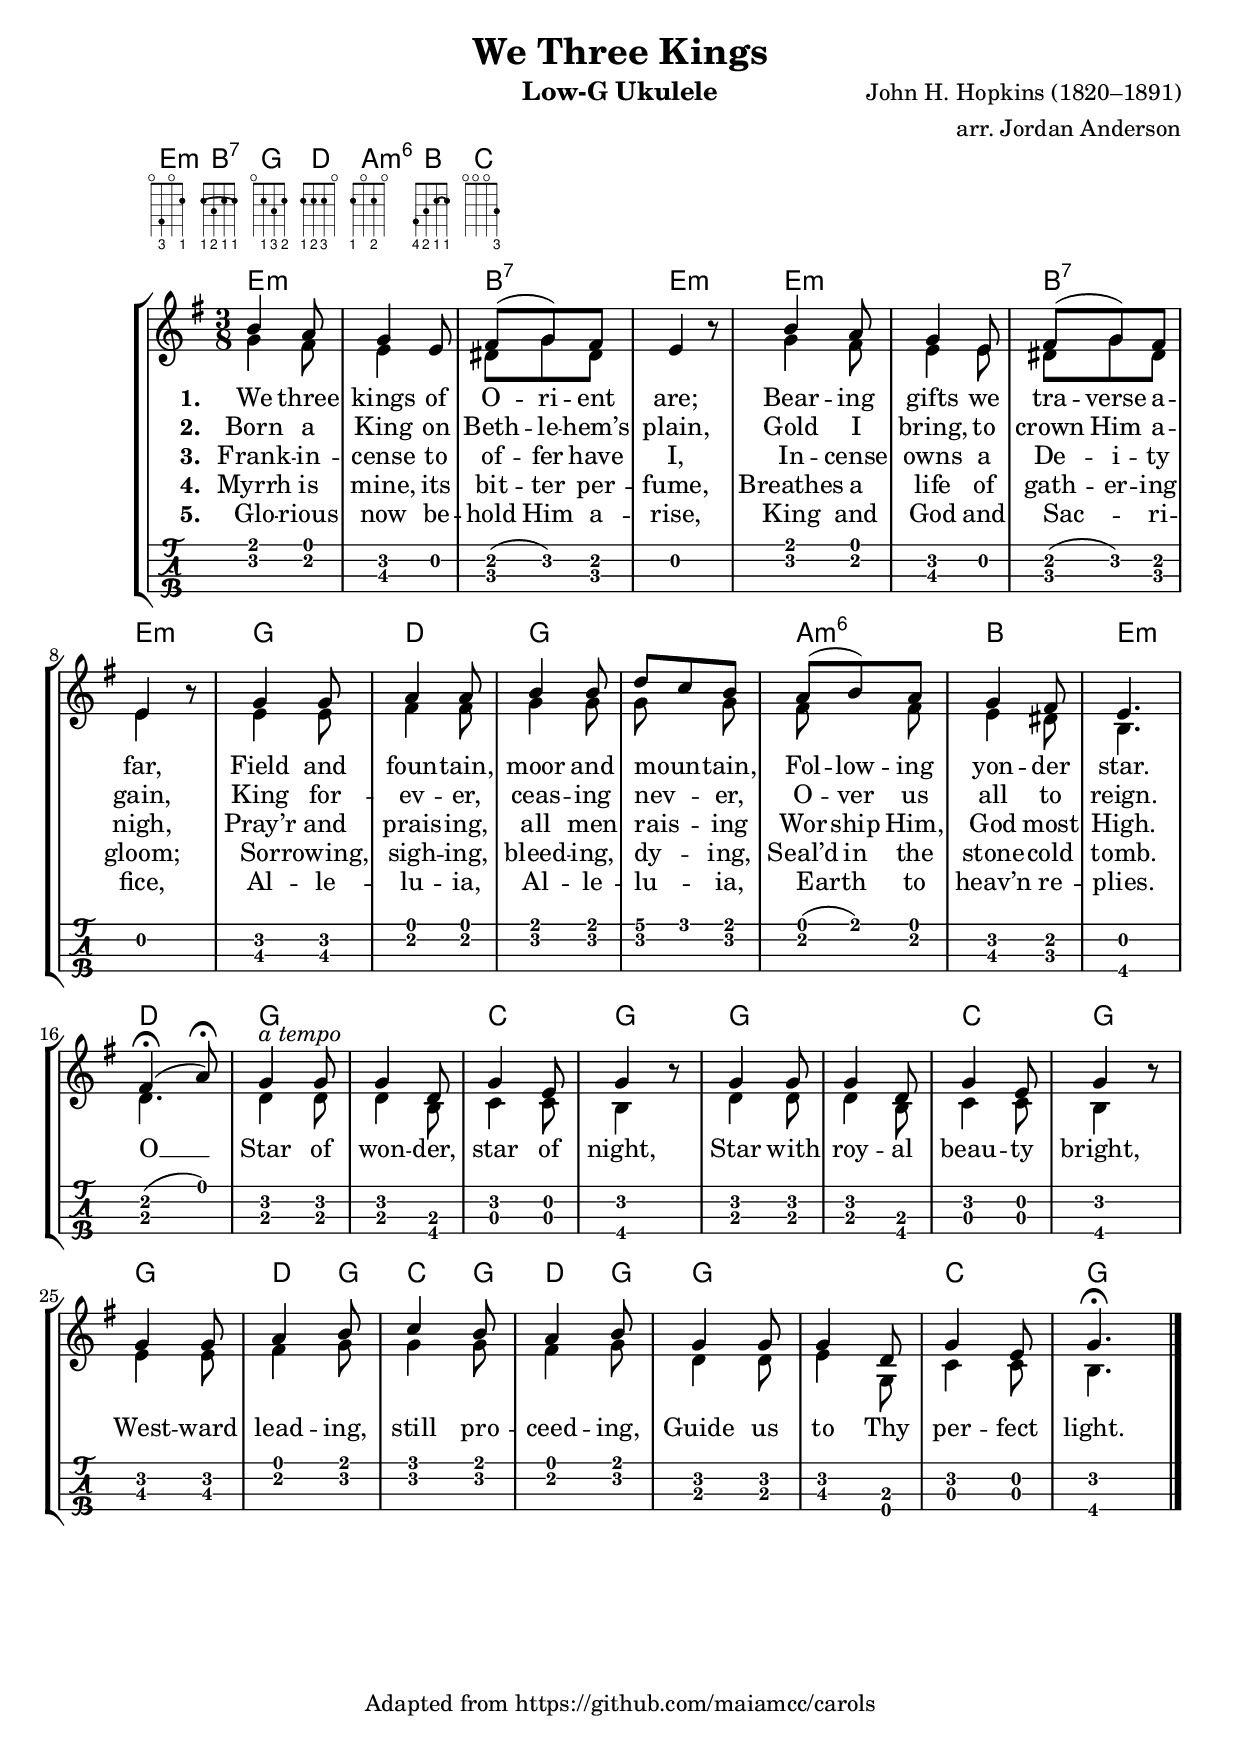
\version "2.20.0"
\version "2.20.0"
\language "english"
\include "../../lib/barre.ily"
\include "predefined-ukulele-fretboards.ly"

\header {
    title = "We Three Kings"
    composer = "John H. Hopkins (1820–1891)"
    arranger = "arr. Jordan Anderson"
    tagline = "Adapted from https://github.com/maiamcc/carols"
  }

low-g-ukulele-tuning = \stringTuning <g c' e' a'>

\storePredefinedDiagram #default-fret-table
                        \chordmode { a:m6 }
                        #ukulele-tuning
                        #"2-1;o;2-2;o;"

\storePredefinedDiagram #default-fret-table
                        \chordmode { b }
                        #ukulele-tuning
                        #"4-4;3-2;2-1-(;2-1-);"

% Chords

TopChords = \chordmode {
  e:m b:7 g d a:m6 b c
}

StaffChords = \chordmode {
  e2.:m b4.:7 e:m
  e2.:m b4.:7 e:m
  g d g2. a4.:m6 b4. e4.:m
  d4.
  g2. c4. g
  g2. c4. g
  g d4 g8 c4 g8 d4 g8
  g2. c4. g
}

% Main music
sopMusic = {
  b'4 a'8 g'4 e'8 |
  fs'8( g') fs' |
  e'4 b'8\rest |

  b'4 a'8 g'4 e'8 |
  fs'8( g') fs' |
  e'4 b'8\rest |

  g'4 g'8 |
  a'4 a'8 |
  b'4 b'8 |
  d'' c'' b' |
  a'8( b') a' |
  g'4 fs'8 |
  e'4. | \break

  << {fs'4\fermata( a'8\fermata)} {s8 s32 s16. s8}>> |
  g'4^\markup\italic"a tempo" g'8 | g'4 d'8 g'4 e'8 | g'4 b'8\rest |
  g'4 g'8 | g'4 d'8 g'4 e'8 | g'4 b'8\rest |
  g'4 g'8 a'4 b'8 | c''4 b'8 a'4 b'8 |
  g'4 g'8 g'4 d'8 g'4 e'8 g'4.\fermata \bar "|."
}

altoMusic = {
  g'4 fs'8 | e'4\3 s8 | ds'8 g' ds' | s4 s8 |

  g'4 fs'8 | e'4\3 e'8 | ds'8 g' ds' | e'4 s8 |

  e'4\3 e'8\3 | fs'4 fs'8 | g'4 g'8 |
  g' s g' | fs'8 s fs' | e'4\3 ds'8 | b4. |

  d'4. | d'4 d'8 | d'4 b8 | c'4 c'8 | b4 s8 |
  d'4 d'8 | d'4 b8 | c'4 c'8 | b4 s8 |

  e'4\3 e'8\3 | fs'4 g'8 | g'4 g'8 |
  fs'4 g'8 | d'4 d'8  | e'4\3 g8 |
  c'4 c'8 | b4. \bar "|."
}

dualMusic =  {
  <g' b>4 <fs' b>8 | <e'\3 b>4 <g>8 | <ds' a>4 <ds' a>8 | <b>4 s8 |

  <g' b>4 <fs' b>8 | <e'\3 b>4 <g>8 | <ds' a>4 <ds' a>8 |  <b>4 s8 |

  <e'\3 b>4 <e'\3 b>8 |  <fs' d'>4 <fs' d'>8 | <g' g>4 <g' g>8 |
  <g' b>8 <fs' c'> <g' d'> | <fs' c'>8 <g' c'> <fs' c'> | <e'\3 b>4 <ds' a>8 | <b>4. |

  \slurSolid
  << <d'\3 a>4\fermata {s8 s32 s16.}>> <d'\3 c'>8\fermata |
  <d' b>4 <d' b>8 | <d' b>4 <g>8 | <c'>4 <c'>8 | <d' b>4 s8 |
  <d' b>4 <d' b>8 | <d' b>4 <g>8 | <c'>4 <c'>8 | <d' b>4 s8 |

  <e'\3 b>4 <e'\3 b>8 | <fs' d'>4 <g' d'>8 | <g' c'>4 <g' d'>8 |
  <fs' d'>4 <g' d'>8 | <d' b>4 <d' b>8 | <e'\3 g>4 <g>8 |
  <c' g>4 <c'>8 | <d' g>4. \bar "|."
}

verseOne = {
  \lyricmode {
    \set ignoreMelismata = ##t
    \set stanza = #"1. "
    We three kings of O -- ri -- ent are;
    Bear -- ing gifts we tra -- verse a -- far,
    Field and foun -- tain, moor and moun -- _ tain,
    Fol -- low -- ing yon -- der star.

    O __ _
  }
  \lyricmode {
    Star of won -- der, star of night,
    Star with roy -- al beau -- ty bright,
    West -- ward lead -- ing, still pro -- ceed -- ing,
    Guide us to Thy per -- fect light.
  }
}
verseTwo = \lyricmode {
  \set ignoreMelismata = ##t
  \set stanza = #"2. "
  Born a King on Beth -- le -- hem’s plain,
  Gold I bring, to crown Him a -- gain,
  King for -- ev -- er, ceas -- ing nev -- _ er,
  O -- ver us all to reign.
}
verseThree = {
  \lyricmode {
    \set ignoreMelismata = ##t
    \set stanza = #"3. "
    Frank -- in -- cense to of -- fer have I,
    In -- cense owns a De -- i -- ty nigh,
    Pray’r and prais -- ing, all men rais -- _ ing
    Wor -- ship Him, God most High.
  }
}
verseFour = \lyricmode {
  \set ignoreMelismata = ##t
  \set stanza = #"4. "
  Myrrh is mine, its bit -- ter per -- fume,
  Breathes a life of gath -- er -- ing gloom;
  Sor -- rowing, sigh -- ing, bleed -- ing, dy -- _ ing,
  Seal’d in the stone -- cold tomb.
}
verseFive = \lyricmode {
  \set ignoreMelismata = ##t
  \set stanza = #"5. "
  Glo -- rious now be -- hold Him a -- rise,
  King and God and Sac -- _ ri -- fice,
  Al -- le -- lu -- ia, Al -- le -- lu -- _ ia,
  Earth _ to heav’n re -- plies.
}

\header {
      instrument = "Low-G Ukulele"
}

\score {
  <<
    \new ChordNames {
      \TopChords
    }
    \new FretBoards {
      \set Staff.stringTunings = #ukulele-tuning
      \TopChords
    }
  >>
}

\score {
  \layout { \omit Voice.StringNumber }
  \midi {\tempo 8 = 160}
  <<
    \new ChordNames \StaffChords
    \new StaffGroup <<
      \new Staff <<
        \time 3/8
        \clef treble
        \key e \minor
        \set Staff.midiInstrument = "acoustic guitar (nylon)"
        \new Voice = "melodyVoice" { \voiceOne \sopMusic }
        \new Voice { \voiceTwo \altoMusic }
        \new Lyrics \lyricsto "melodyVoice" \verseOne
        \new Lyrics \lyricsto "melodyVoice" \verseTwo
        \new Lyrics \lyricsto "melodyVoice" \verseThree
        \new Lyrics \lyricsto "melodyVoice" \verseFour
        \new Lyrics \lyricsto "melodyVoice" \verseFive
      >>

      \new TabStaff <<
        \set TabStaff.stringTunings = #low-g-ukulele-tuning
        \absolute <<
          \new TabVoice { \voiceOne \sopMusic }
          \new TabVoice { \voiceTwo \altoMusic }
        >>
      >>
    >>
  >>
}
